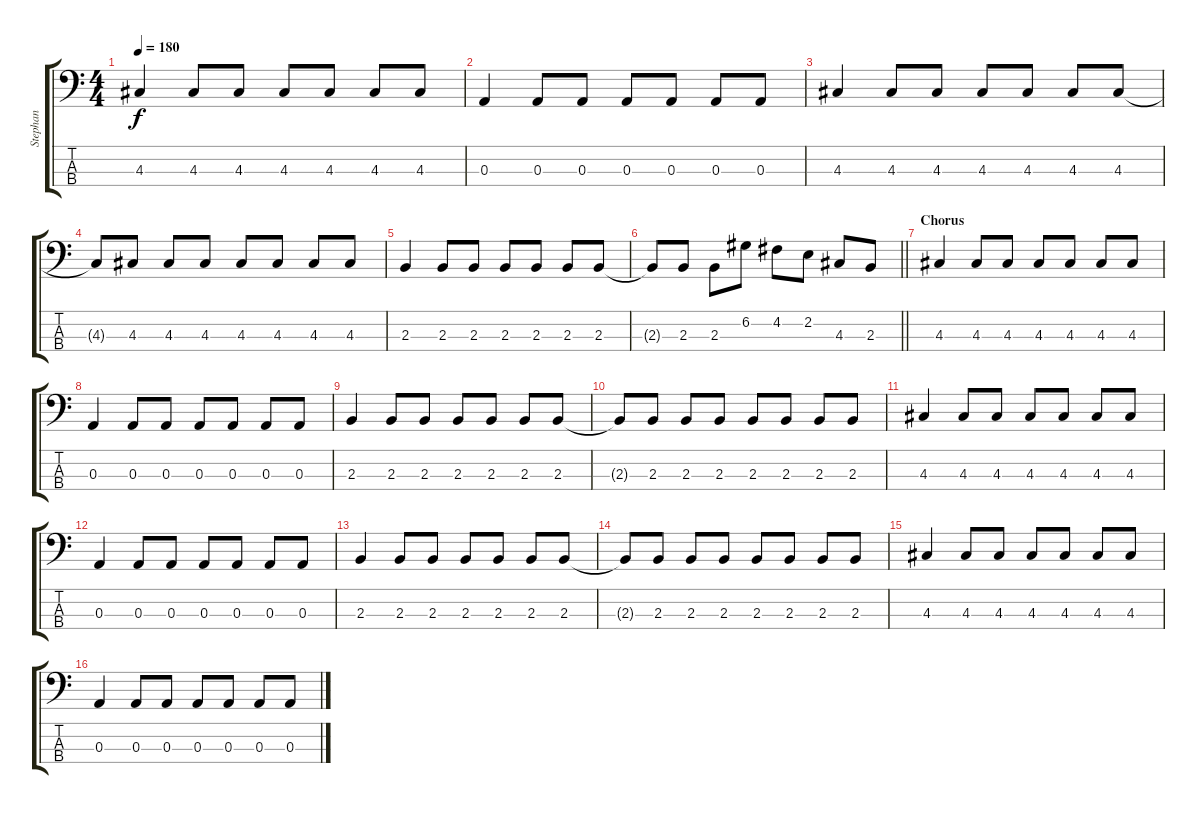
\track ("Stephan" "Stephan") {instrument electricbassfinger}
\staff {score tabs}
\tuning (G2 D2 A1 E1) {hide}
\ts (4 4)
\tempo 180
\clef f4
\ks c
4.3.4{dy f} 4.3.8 4.3.8 4.3.8 4.3.8 4.3.8 4.3.8 |
0.3.4 0.3.8 0.3.8 0.3.8 0.3.8 0.3.8 0.3.8 |
4.3.4 4.3.8 4.3.8 4.3.8 4.3.8 4.3.8 4.3.8 |
4.3{t}.8 4.3.8 4.3.8 4.3.8 4.3.8 4.3.8 4.3.8 4.3.8 |
2.3.4 2.3.8 2.3.8 2.3.8 2.3.8 2.3.8 2.3.8 |
\barLineRight lightlight
2.3{t}.8 2.3.8 2.3.8 6.2.8 4.2.8 2.2.8 4.3.8 2.3.8 |
\section ("" "Chorus")
4.3.4 4.3.8 4.3.8 4.3.8 4.3.8 4.3.8 4.3.8 |
0.3.4 0.3.8 0.3.8 0.3.8 0.3.8 0.3.8 0.3.8 |
2.3.4 2.3.8 2.3.8 2.3.8 2.3.8 2.3.8 2.3.8 |
2.3{t}.8 2.3.8 2.3.8 2.3.8 2.3.8 2.3.8 2.3.8 2.3.8 |
4.3.4 4.3.8 4.3.8 4.3.8 4.3.8 4.3.8 4.3.8 |
0.3.4 0.3.8 0.3.8 0.3.8 0.3.8 0.3.8 0.3.8 |
2.3.4 2.3.8 2.3.8 2.3.8 2.3.8 2.3.8 2.3.8 |
2.3{t}.8 2.3.8 2.3.8 2.3.8 2.3.8 2.3.8 2.3.8 2.3.8 |
4.3.4 4.3.8 4.3.8 4.3.8 4.3.8 4.3.8 4.3.8 |
0.3.4 0.3.8 0.3.8 0.3.8 0.3.8 0.3.8 0.3.8
